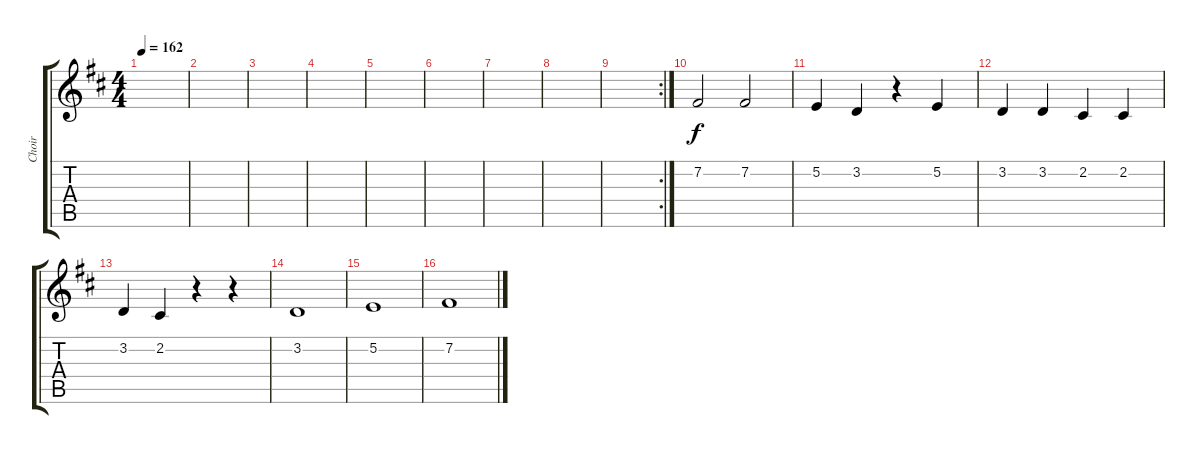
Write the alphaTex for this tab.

\track ("Choir" "Choir") {instrument choiraahs}
\staff {score tabs}
\tuning (E4 B3 G3 D3 A2 E2) {hide}
\ts (4 4)
\tempo 162
\clef g2
\ks d
|
|
|
|
|
|
|
|
\rc 2
|
7.2.2 7.2.2 |
5.2.4 3.2.4 r.4 5.2.4 |
3.2.4 3.2.4 2.2.4 2.2.4 |
3.2.4 2.2.4 r.4 r.4 |
3.2.1 |
5.2.1 |
7.2.1
